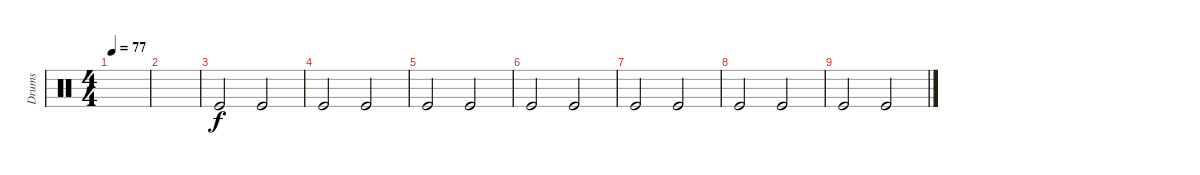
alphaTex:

\track ("Drums" "Drums") {instrument percussion}
\staff {score}
\articulation defaults
\ts (4 4)
\tempo 77
\clef neutral
\ks c
|
|
"Kick (hit)".2 "Kick (hit)".2 |
"Kick (hit)".2 "Kick (hit)".2 |
"Kick (hit)".2 "Kick (hit)".2 |
"Kick (hit)".2 "Kick (hit)".2 |
"Kick (hit)".2 "Kick (hit)".2 |
"Kick (hit)".2 "Kick (hit)".2 |
"Kick (hit)".2 "Kick (hit)".2
